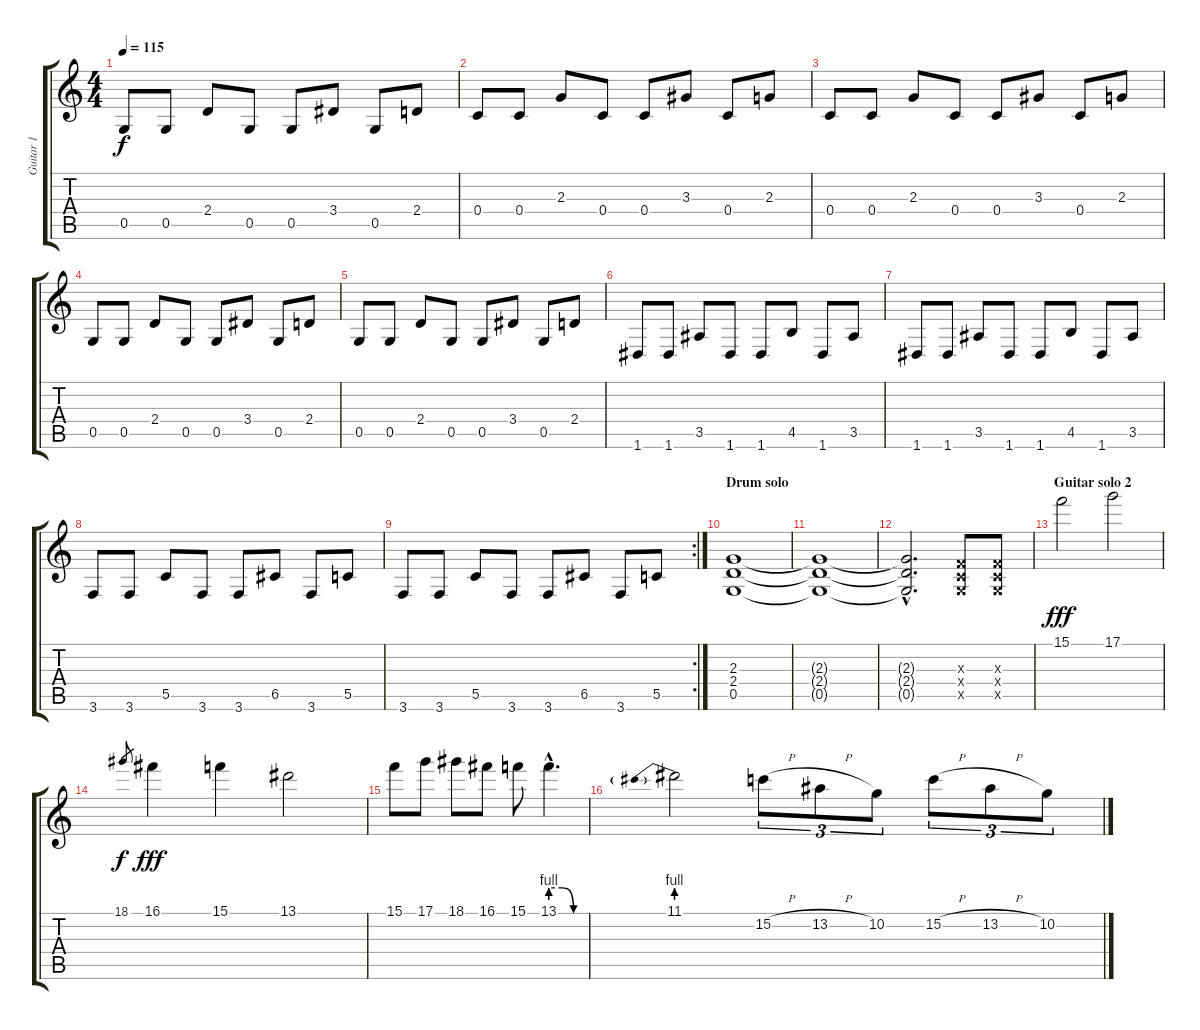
\track ("Guitar 1" "Guitar 1") {instrument distortionguitar}
\staff {score tabs}
\tuning (D4 A3 F3 C3 G2 D2) {hide}
\ts (4 4)
\tempo 115
\clef g2
\ks c
0.5.8{dy f} 0.5.8 2.4.8 0.5.8 0.5.8 3.4.8 0.5.8 2.4.8 |
0.4.8 0.4.8 2.3.8 0.4.8 0.4.8 3.3.8 0.4.8 2.3.8 |
0.4.8 0.4.8 2.3.8 0.4.8 0.4.8 3.3.8 0.4.8 2.3.8 |
0.5.8 0.5.8 2.4.8 0.5.8 0.5.8 3.4.8 0.5.8 2.4.8 |
0.5.8 0.5.8 2.4.8 0.5.8 0.5.8 3.4.8 0.5.8 2.4.8 |
1.6.8 1.6.8 3.5.8 1.6.8 1.6.8 4.5.8 1.6.8 3.5.8 |
1.6.8 1.6.8 3.5.8 1.6.8 1.6.8 4.5.8 1.6.8 3.5.8 |
3.6.8 3.6.8 5.5.8 3.6.8 3.6.8 6.5.8 3.6.8 5.5.8 |
\rc 2
3.6.8 3.6.8 5.5.8 3.6.8 3.6.8 6.5.8 3.6.8 5.5.8 |
\section ("" "Drum solo")
(2.3 2.4 0.5).1 |
(2.3{t} 2.4{t} 0.5{t}).1 |
(2.3{hac t} 2.4{hac t} 0.5{hac t}).2{d} (0.3{x} 0.4{x} 0.5{x}).8 (0.3{x} 0.4{x} 0.5{x}).8 |
\section ("" "Guitar solo 2")
15.1.2{dy fff} 17.1.2 |
18.1.8{gr dy f} 16.1.4{dy fff} 15.1.4 13.1.2 |
15.1.8 17.1.8 18.1.8 16.1.8 15.1.8 13.1{be (custom 0 4 20 4 40 0 60 0) hac}.4{d} |
11.1{be (prebend 0 4 60 4)}.2 15.2{h}.8{tu (3 2)} 13.2{h}.8{tu (3 2)} 10.2.8{tu (3 2)} 15.2{h}.8{tu (3 2)} 13.2{h}.8{tu (3 2)} 10.2.8{tu (3 2)}
